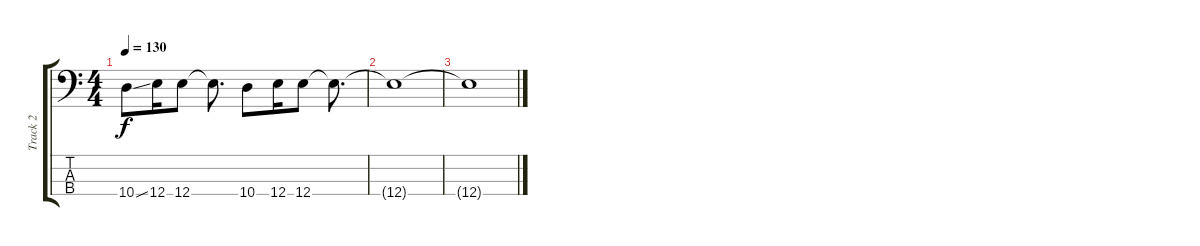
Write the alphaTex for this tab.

\track ("Track 2" "Track 2") {instrument electricbassfinger}
\staff {score tabs}
\tuning (G2 D2 A1 E1) {hide}
\ts (4 4)
\tempo 130
\clef f4
\ks c
10.4{ss}.8{dy f} 12.4.16 12.4.8 12.4{t}.8{d} 10.4.8 12.4.16 12.4.8 12.4{t}.8{d} |
12.4{t}.1 |
12.4{t}.1
